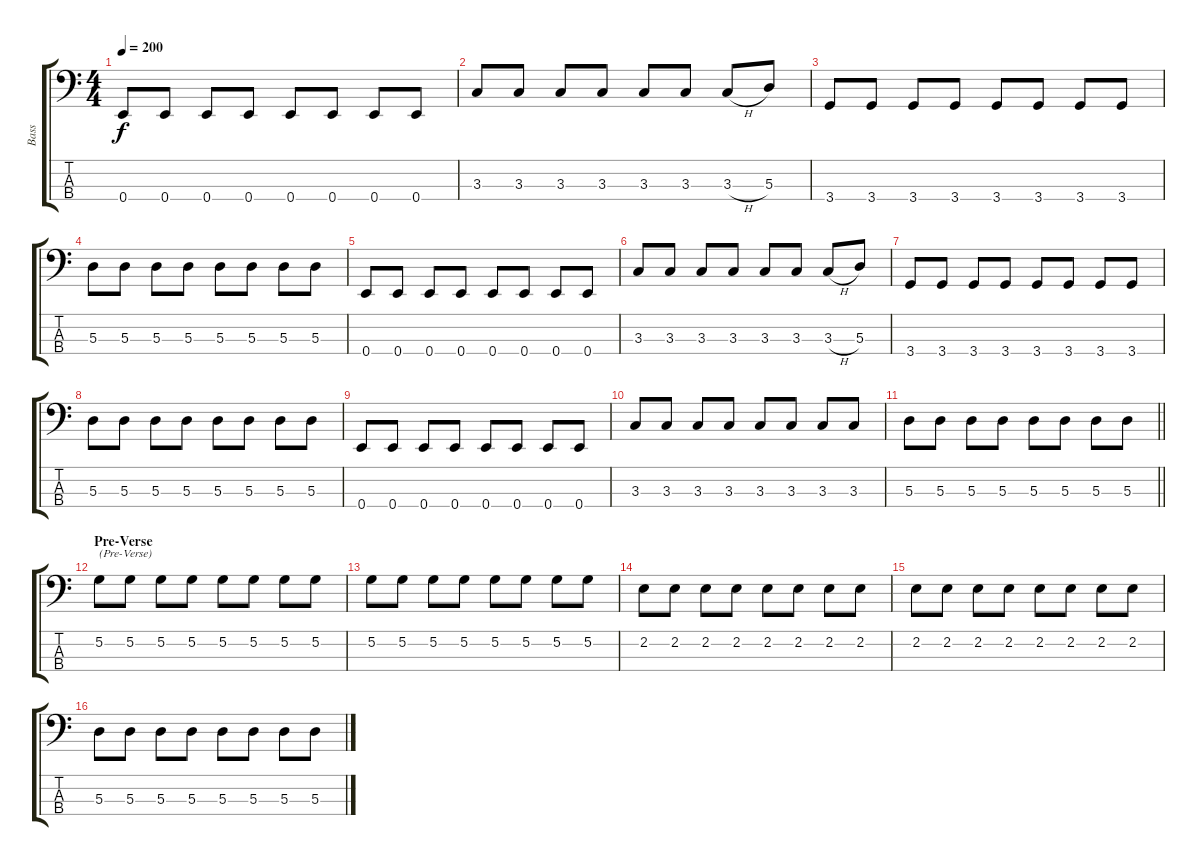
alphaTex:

\track ("Bass" "Bass") {instrument electricbasspick}
\staff {score tabs}
\tuning (G2 D2 A1 E1) {hide}
\ts (4 4)
\tempo 200
\clef f4
\ks c
0.4.8{dy f} 0.4.8 0.4.8 0.4.8 0.4.8 0.4.8 0.4.8 0.4.8 |
3.3.8 3.3.8 3.3.8 3.3.8 3.3.8 3.3.8 3.3{h}.8 5.3.8 |
3.4.8 3.4.8 3.4.8 3.4.8 3.4.8 3.4.8 3.4.8 3.4.8 |
5.3.8 5.3.8 5.3.8 5.3.8 5.3.8 5.3.8 5.3.8 5.3.8 |
0.4.8 0.4.8 0.4.8 0.4.8 0.4.8 0.4.8 0.4.8 0.4.8 |
3.3.8 3.3.8 3.3.8 3.3.8 3.3.8 3.3.8 3.3{h}.8 5.3.8 |
3.4.8 3.4.8 3.4.8 3.4.8 3.4.8 3.4.8 3.4.8 3.4.8 |
5.3.8 5.3.8 5.3.8 5.3.8 5.3.8 5.3.8 5.3.8 5.3.8 |
0.4.8 0.4.8 0.4.8 0.4.8 0.4.8 0.4.8 0.4.8 0.4.8 |
3.3.8 3.3.8 3.3.8 3.3.8 3.3.8 3.3.8 3.3.8 3.3.8 |
\barLineRight lightlight
5.3.8 5.3.8 5.3.8 5.3.8 5.3.8 5.3.8 5.3.8 5.3.8 |
\section ("" "Pre-Verse")
5.2.8{txt "(Pre-Verse)"} 5.2.8 5.2.8 5.2.8 5.2.8 5.2.8 5.2.8 5.2.8 |
5.2.8 5.2.8 5.2.8 5.2.8 5.2.8 5.2.8 5.2.8 5.2.8 |
2.2.8 2.2.8 2.2.8 2.2.8 2.2.8 2.2.8 2.2.8 2.2.8 |
2.2.8 2.2.8 2.2.8 2.2.8 2.2.8 2.2.8 2.2.8 2.2.8 |
5.3.8 5.3.8 5.3.8 5.3.8 5.3.8 5.3.8 5.3.8 5.3.8
